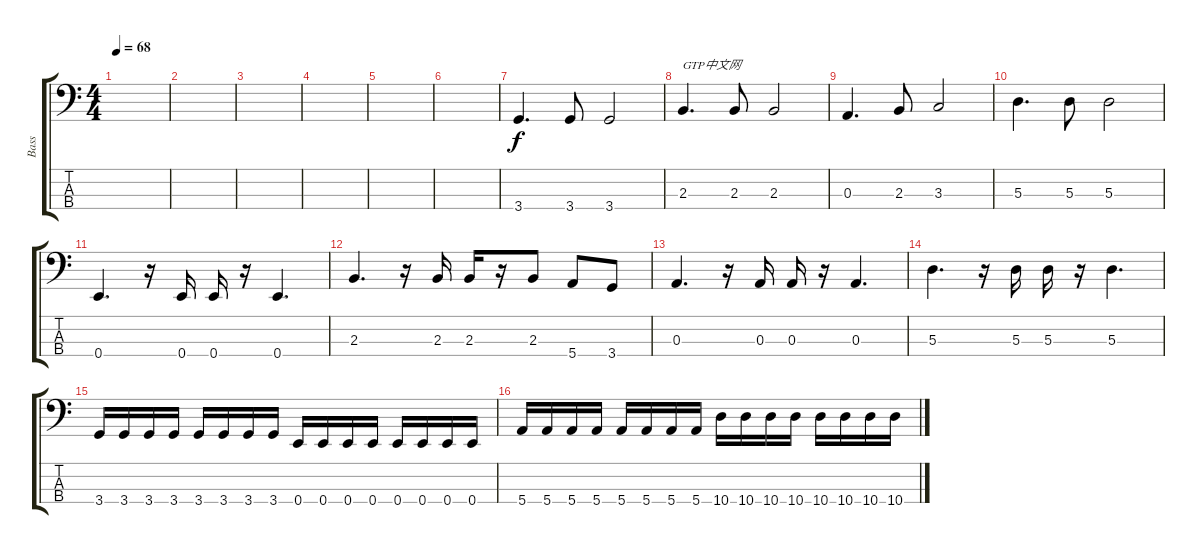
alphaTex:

\track ("Bass" "Bass") {instrument electricbassfinger}
\staff {score tabs}
\tuning (G2 D2 A1 E1) {hide}
\ts (4 4)
\tempo 68
\clef f4
\ks c
|
|
|
|
|
|
3.4.4{d} 3.4.8 3.4.2 |
2.3.4{d txt "GTP中文网"} 2.3.8 2.3.2 |
0.3.4{d} 2.3.8 3.3.2 |
5.3.4{d} 5.3.8 5.3.2 |
0.4.4{d} r.16 0.4.16 0.4.16 r.16 0.4.4{d} |
2.3.4{d} r.16 2.3.16 2.3.16 r.16 2.3.8 5.4.8 3.4.8 |
0.3.4{d} r.16 0.3.16 0.3.16 r.16 0.3.4{d} |
5.3.4{d} r.16 5.3.16 5.3.16 r.16 5.3.4{d} |
3.4.16 3.4.16 3.4.16 3.4.16 3.4.16 3.4.16 3.4.16 3.4.16 0.4.16 0.4.16 0.4.16 0.4.16 0.4.16 0.4.16 0.4.16 0.4.16 |
5.4.16 5.4.16 5.4.16 5.4.16 5.4.16 5.4.16 5.4.16 5.4.16 10.4.16 10.4.16 10.4.16 10.4.16 10.4.16 10.4.16 10.4.16 10.4.16
